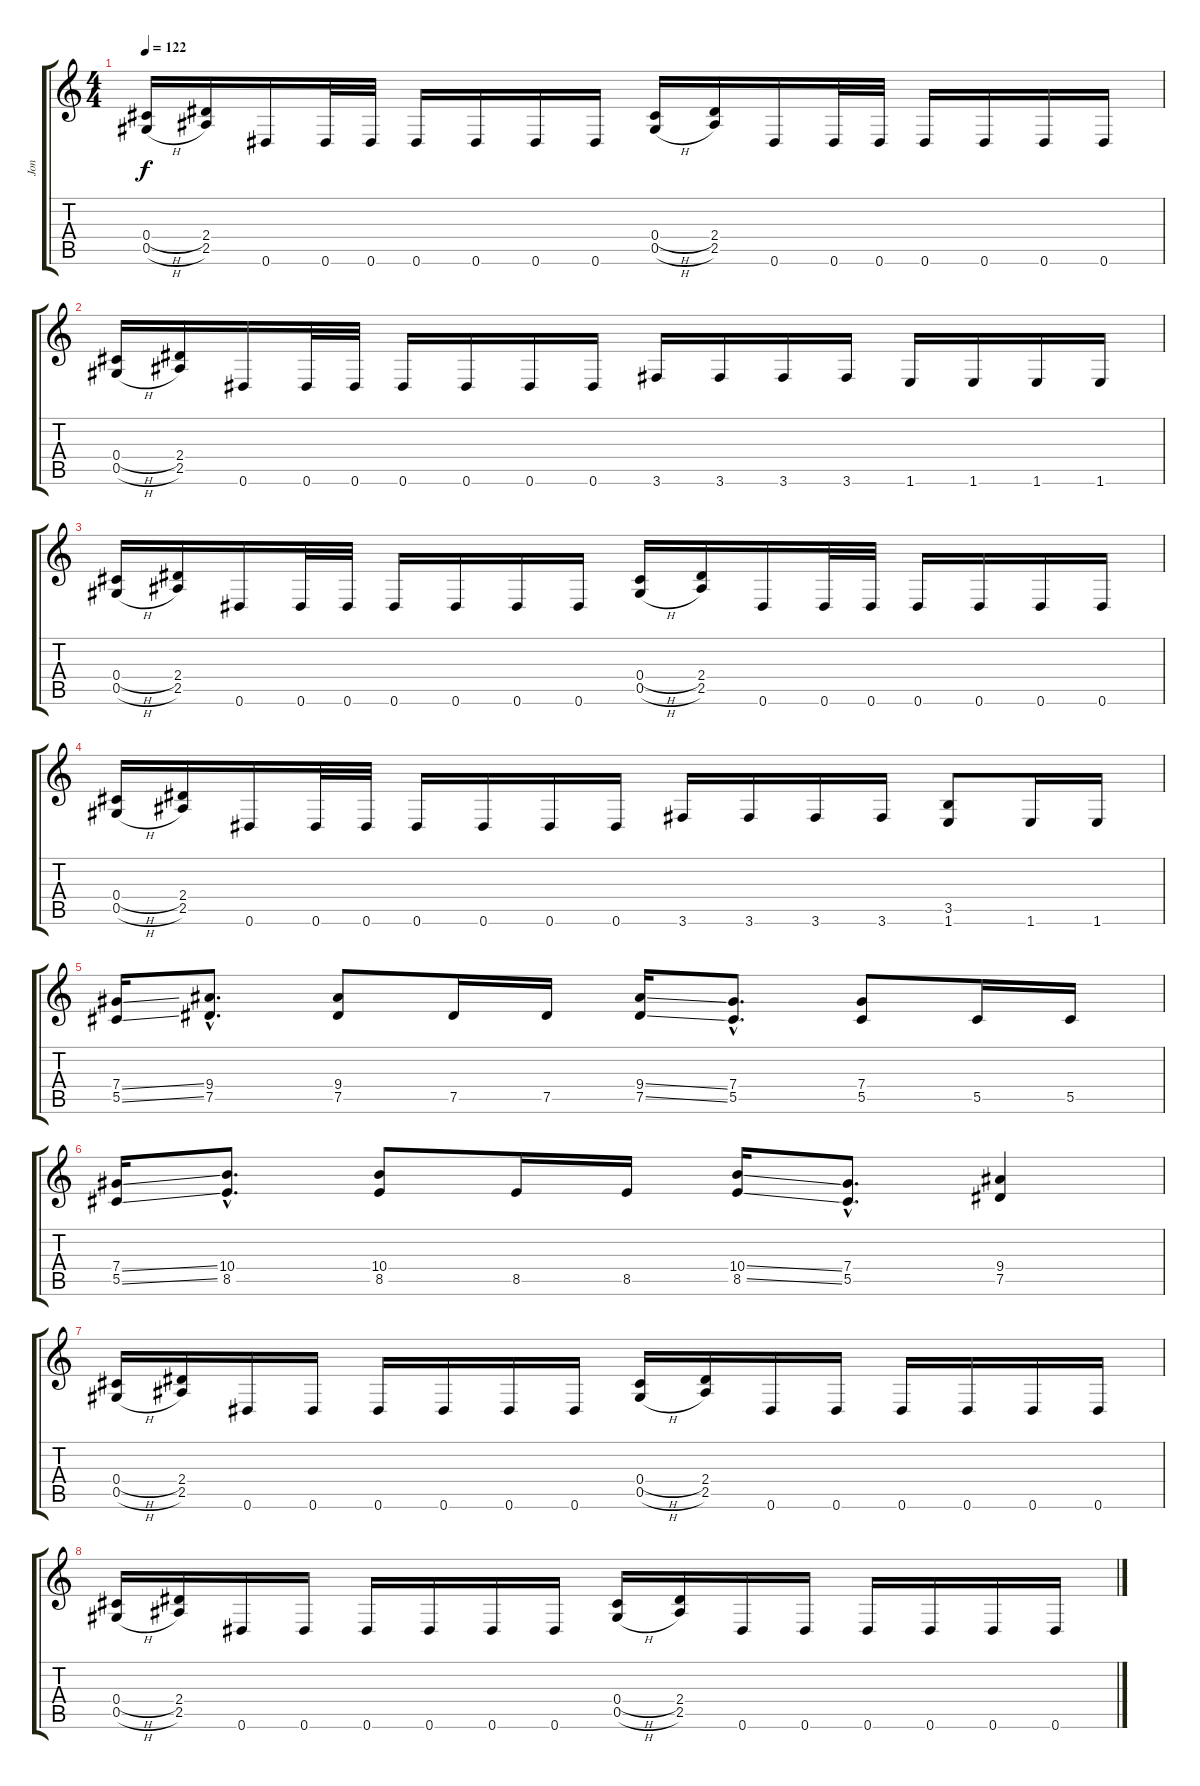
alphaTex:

\track ("Jon" "Jon") {instrument distortionguitar}
\staff {score tabs}
\tuning (Eb4 Bb3 Gb3 Db3 Ab2 Eb2) {hide}
\ts (4 4)
\tempo 122
\clef g2
\ks c
(0.4{h} 0.5{h}).16{dy f} (2.4 2.5).16 0.6.16 0.6.32 0.6.32 0.6.16 0.6.16 0.6.16 0.6.16 (0.4{h} 0.5{h}).16 (2.4 2.5).16 0.6.16 0.6.32 0.6.32 0.6.16 0.6.16 0.6.16 0.6.16 |
(0.4{h} 0.5{h}).16 (2.4 2.5).16 0.6.16 0.6.32 0.6.32 0.6.16 0.6.16 0.6.16 0.6.16 3.6.16 3.6.16 3.6.16 3.6.16 1.6.16 1.6.16 1.6.16 1.6.16 |
(0.4{h} 0.5{h}).16 (2.4 2.5).16 0.6.16 0.6.32 0.6.32 0.6.16 0.6.16 0.6.16 0.6.16 (0.4{h} 0.5{h}).16 (2.4 2.5).16 0.6.16 0.6.32 0.6.32 0.6.16 0.6.16 0.6.16 0.6.16 |
(0.4{h} 0.5{h}).16 (2.4 2.5).16 0.6.16 0.6.32 0.6.32 0.6.16 0.6.16 0.6.16 0.6.16 3.6.16 3.6.16 3.6.16 3.6.16 (3.5 1.6).8 1.6.16 1.6.16 |
(7.4{ss} 5.5{ss}).16 (9.4{hac} 7.5{hac}).8{d} (9.4 7.5).8 7.5.16 7.5.16 (9.4{ss} 7.5{ss}).16 (7.4{hac} 5.5{hac}).8{d} (7.4 5.5).8 5.5.16 5.5.16 |
(7.4{ss} 5.5{ss}).16 (10.4{hac} 8.5{hac}).8{d} (10.4 8.5).8 8.5.16 8.5.16 (10.4{ss} 8.5{ss}).16 (7.4{hac} 5.5{hac}).8{d} (9.4 7.5).4 |
(0.4{h} 0.5{h}).16 (2.4 2.5).16 0.6.16 0.6.16 0.6.16 0.6.16 0.6.16 0.6.16 (0.4{h} 0.5{h}).16 (2.4 2.5).16 0.6.16 0.6.16 0.6.16 0.6.16 0.6.16 0.6.16 |
(0.4{h} 0.5{h}).16 (2.4 2.5).16 0.6.16 0.6.16 0.6.16 0.6.16 0.6.16 0.6.16 (0.4{h} 0.5{h}).16 (2.4 2.5).16 0.6.16 0.6.16 0.6.16 0.6.16 0.6.16 0.6.16
